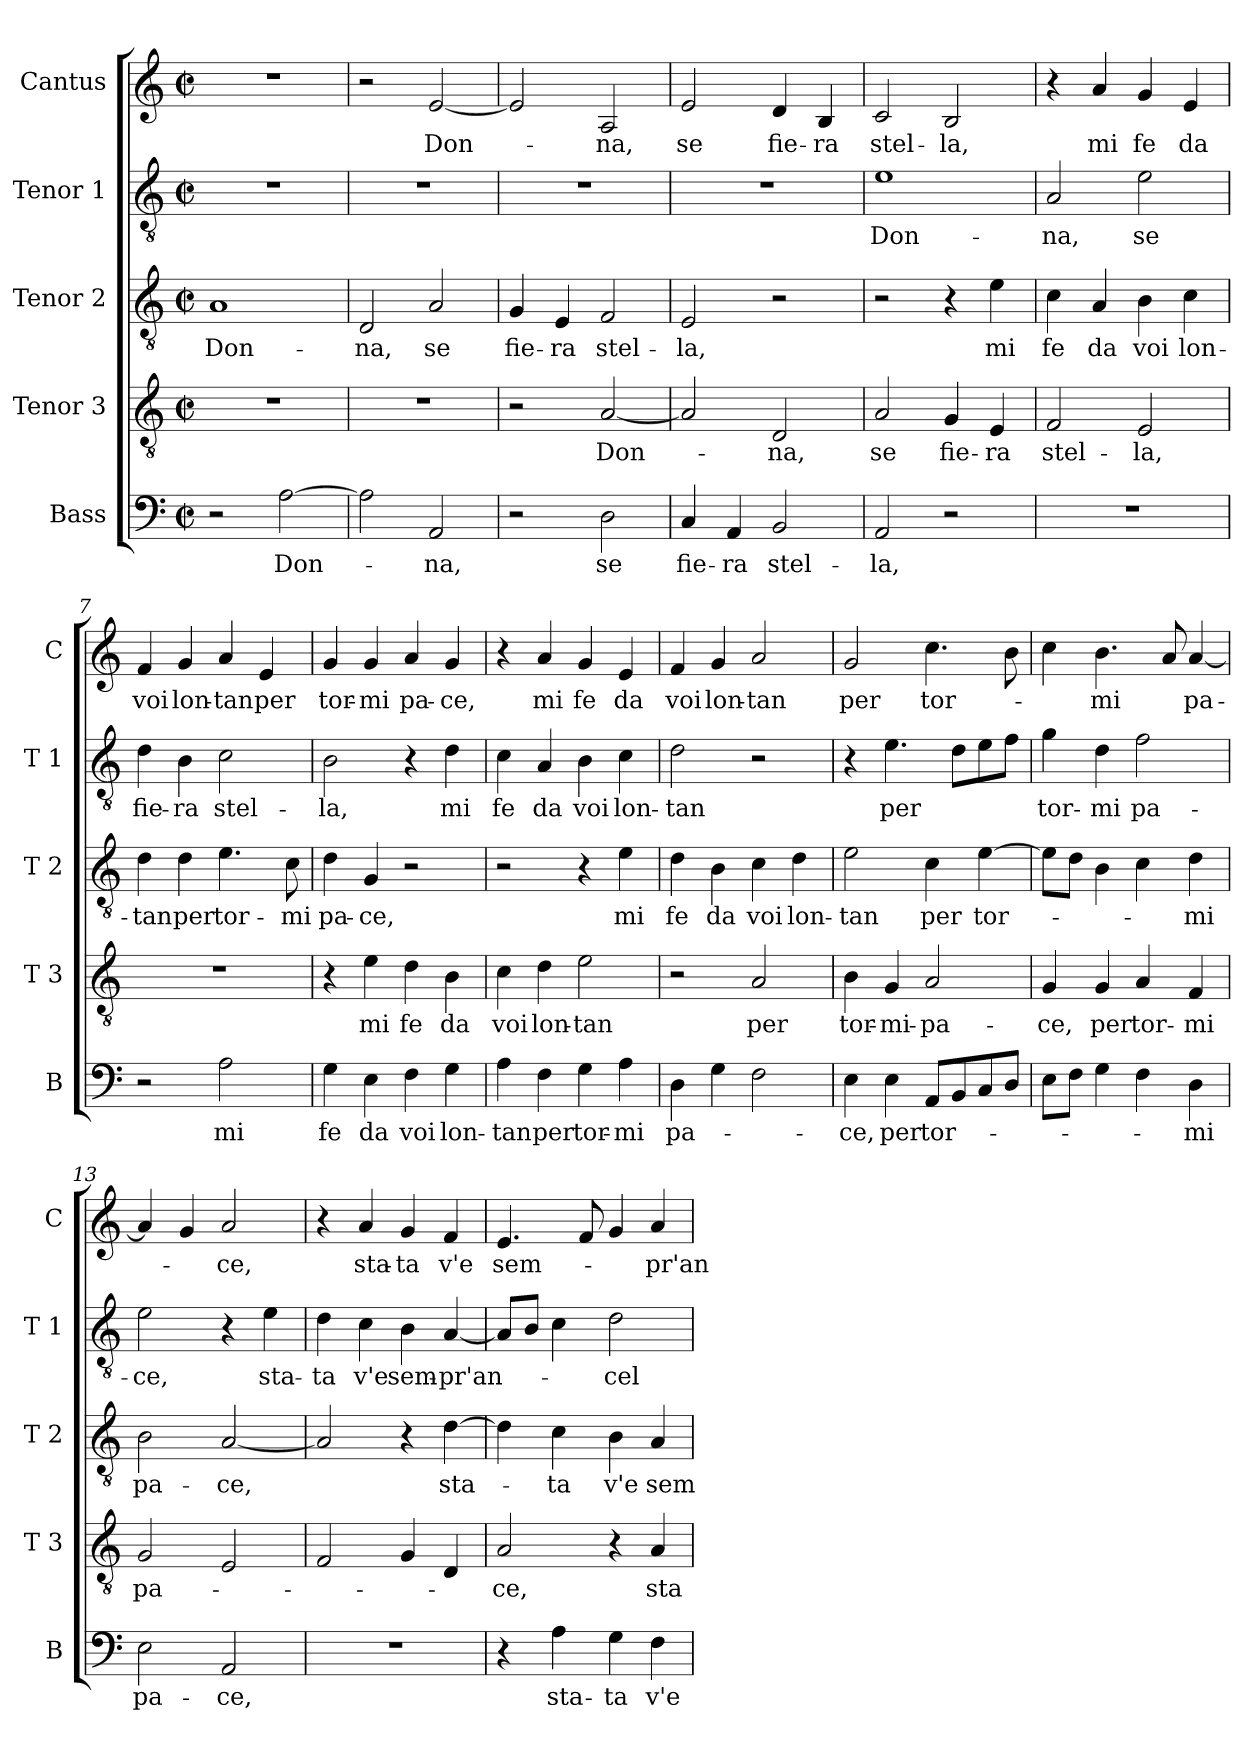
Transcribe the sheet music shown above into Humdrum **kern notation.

**kern	**text	**kern	**text	**kern	**text	**kern	**text	**kern	**text
*part5	*part5	*part4	*part4	*part3	*part3	*part2	*part2	*part1	*part1
*staff5	*staff5	*staff4	*staff4	*staff3	*staff3	*staff2	*staff2	*staff1	*staff1
*I"Bass	*	*I"Tenor 3	*	*I"Tenor 2	*	*I"Tenor 1	*	*I"Cantus	*
*I'B	*	*I'T 3	*	*I'T 2	*	*I'T 1	*	*I'C	*
*clefF4	*	*clefGv2	*	*clefGv2	*	*clefGv2	*	*clefG2	*
*k[]	*	*k[]	*	*k[]	*	*k[]	*	*k[]	*
*C:	*	*C:	*	*C:	*	*C:	*	*C:	*
*M2/2	*	*M2/2	*	*M2/2	*	*M2/2	*	*M2/2	*
*met(c|)	*	*met(c|)	*	*met(c|)	*	*met(c|)	*	*met(c|)	*
=1	=1	=1	=1	=1	=1	=1	=1	=1	=1
2r	.	1r	.	1A	Don-	1r	.	1r	.
[2A\	Don-	.	.	.	.	.	.	.	.
=2	=2	=2	=2	=2	=2	=2	=2	=2	=2
2A\]	.	1r	.	2D/	-na,	1r	.	2r	.
2AA/	-na,	.	.	2A/	se	.	.	[2e/	Don-
=3	=3	=3	=3	=3	=3	=3	=3	=3	=3
2r	.	2r	.	4G/	fie-	1r	.	2e/]	.
.	.	.	.	4E/	-ra	.	.	.	.
2D\	se	[2A/	Don-	2F/	stel-	.	.	2A/	-na,
=4	=4	=4	=4	=4	=4	=4	=4	=4	=4
4C/	fie-	2A/]	.	2E/	-la,	1r	.	2e/	se
4AA/	-ra	.	.	.	.	.	.	.	.
2BB/	stel-	2D/	-na,	2r	.	.	.	4d/	fie-
.	.	.	.	.	.	.	.	4B/	-ra
=5	=5	=5	=5	=5	=5	=5	=5	=5	=5
2AA/	-la,	2A/	se	2r	.	1e	Don-	2c/	stel-
2r	.	4G/	fie-	4r	.	.	.	2B/	-la,
.	.	4E/	-ra	4e\	mi	.	.	.	.
=6	=6	=6	=6	=6	=6	=6	=6	=6	=6
1r	.	2F/	stel-	4c\	fe	2A/	-na,	4r	.
.	.	.	.	4A/	da	.	.	4a/	mi
.	.	2E/	-la,	4B\	voi	2e\	se	4g/	fe
.	.	.	.	4c\	lon-	.	.	4e/	da
!!LO:LB:g=z
=7	=7	=7	=7	=7	=7	=7	=7	=7	=7
2r	.	1r	.	4d\	-tan	4d\	fie-	4f/	voi
.	.	.	.	4d\	per	4B\	-ra	4g/	lon-
2A\	mi	.	.	4.e\	tor-	2c\	stel-	4a/	-tan
.	.	.	.	.	.	.	.	4e/	per
.	.	.	.	8c\	-mi	.	.	.	.
=8	=8	=8	=8	=8	=8	=8	=8	=8	=8
4G\	fe	4r	.	4d\	pa-	2B\	-la,	4g/	tor-
4E\	da	4e\	mi	4G/	-ce,	.	.	4g/	-mi
4F\	voi	4d\	fe	2r	.	4r	.	4a/	pa-
4G\	lon-	4B\	da	.	.	4d\	mi	4g/	-ce,
=9	=9	=9	=9	=9	=9	=9	=9	=9	=9
4A\	-tan	4c\	voi	2r	.	4c\	fe	4r	.
4F\	per	4d\	lon-	.	.	4A/	da	4a/	mi
4G\	tor-	2e\	-tan	4r	.	4B\	voi	4g/	fe
4A\	-mi	.	.	4e\	mi	4c\	lon-	4e/	da
=10	=10	=10	=10	=10	=10	=10	=10	=10	=10
4D\	pa-	2r	.	4d\	fe	2d\	-tan	4f/	voi
4G\	.	.	.	4B\	da	.	.	4g/	lon-
2F\	.	2A/	per	4c\	voi	2r	.	2a/	-tan
.	.	.	.	4d\	lon-	.	.	.	.
=11	=11	=11	=11	=11	=11	=11	=11	=11	=11
4E\	-ce,	4B\	tor-	2e\	-tan	4r	.	2g/	per
4E\	per	4G/	-mi-	.	.	4.e\	per	.	.
8AA/L	tor-	2A/	-pa-	4c\	per	.	.	4.cc\	tor-
8BB/	.	.	.	.	.	8d\L	.	.	.
8C/	.	.	.	[4e\	tor-	8e\	.	.	.
8D/J	.	.	.	.	.	8f\J	.	8b\	.
=12	=12	=12	=12	=12	=12	=12	=12	=12	=12
8E\L	.	4G/	-ce,	8e\L]	.	4g\	tor-	4cc\	.
8F\J	.	.	.	8d\J	.	.	.	.	.
4G\	.	4G/	per	4B\	.	4d\	-mi	4.b\	-mi
4F\	.	4A/	tor-	4c\	.	2f\	pa-	.	.
.	.	.	.	.	.	.	.	8a/	.
4D\	-mi	4F/	-mi	4d\	-mi	.	.	[4a/	pa-
!!LO:PB:g=z
=13	=13	=13	=13	=13	=13	=13	=13	=13	=13
2E\	pa-	2G/	pa-	2B\	pa-	2e\	-ce,	4a/]	.
.	.	.	.	.	.	.	.	4g/	.
2AA/	-ce,	2E/	.	[2A/	-ce,	4r	.	2a/	-ce,
.	.	.	.	.	.	4e\	sta-	.	.
=14	=14	=14	=14	=14	=14	=14	=14	=14	=14
1r	.	2F/	.	2A/]	.	4d\	-ta	4r	.
.	.	.	.	.	.	4c\	v'e	4a/	sta-
.	.	4G/	.	4r	.	4B\	sem-	4g/	-ta
.	.	4D/	.	[4d\	sta-	[4A/	-pr'an-	4f/	v'e
=15	=15	=15	=15	=15	=15	=15	=15	=15	=15
4r	.	2A/	-ce,	4d\]	.	8A/L]	.	4.e/	sem-
.	.	.	.	.	.	8B/J	.	.	.
4A\	sta-	.	.	4c\	-ta	4c\	.	.	.
.	.	.	.	.	.	.	.	8f/	.
4G\	-ta	4r	.	4B\	v'e	2d\	-cel-	4g/	.
4F\	v'e	4A/	sta-	4A/	sem-	.	.	4a/	-pr'an-
=	=	=	=	=	=	=	=	=	=
*-	*-	*-	*-	*-	*-	*-	*-	*-	*-
